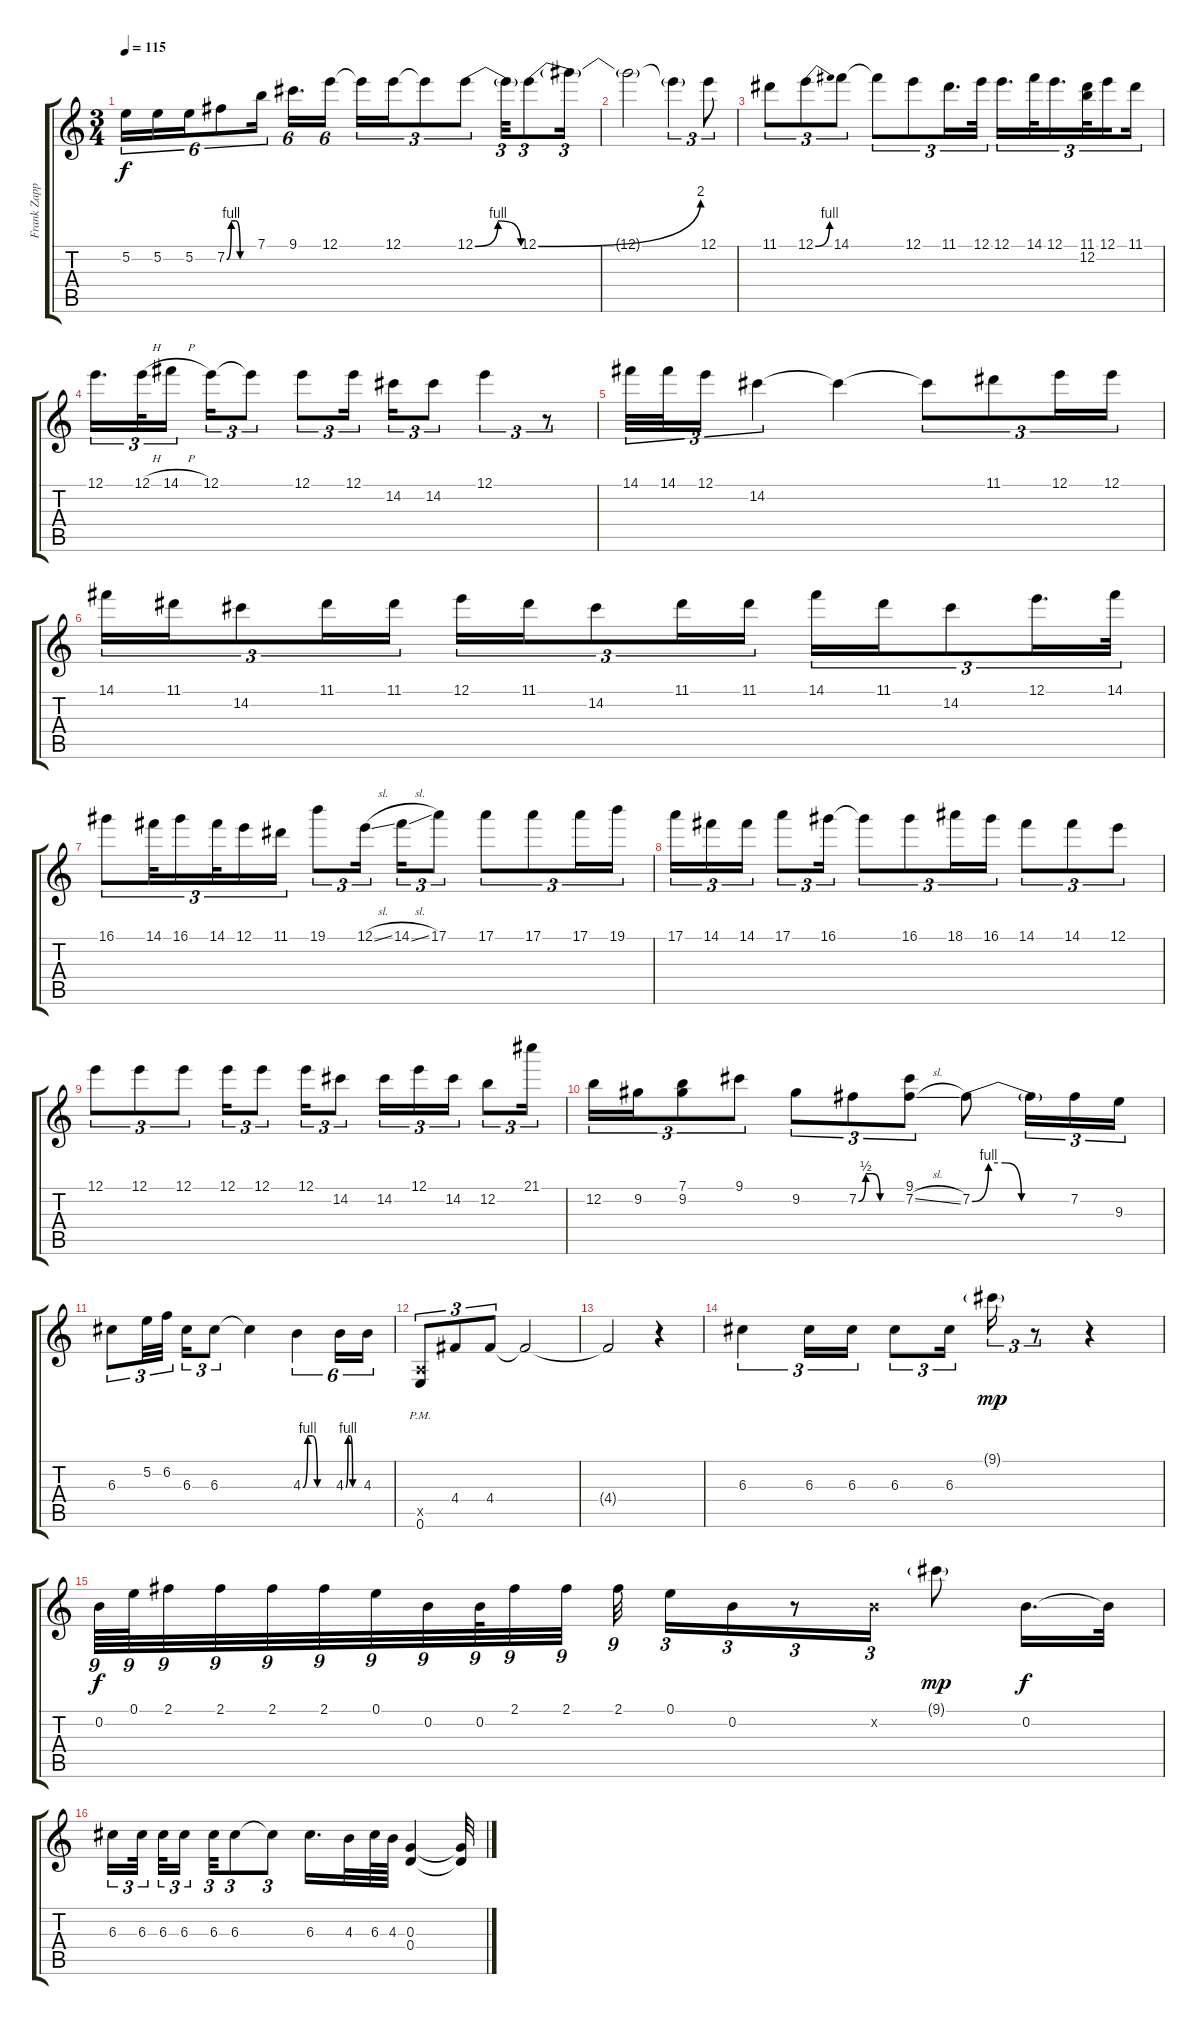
\track ("Frank Zappa" "Frank Zapp") {instrument distortionguitar}
\staff {score tabs}
\tuning (E4 B3 G3 D3 A2 E2) {hide}
\ts (3 4)
\tempo 115
\clef g2
\ks c
5.2.16{tu (6 4) dy f} 5.2.16{tu (6 4)} 5.2.16{tu (6 4)} 7.2{be (custom 0 0 10 4 20 4 30 0 60 0)}.8{tu (6 4)} 7.1.16{tu (6 4)} 9.1.16{d tu (6 4)} 12.1.16{tu (6 4)} 12.1{t}.16{tu (3 2)} 12.1.16{tu (3 2)} 12.1{t}.8{tu (3 2)} 12.1{be (bendrelease 0 0 40 4 40 4 60 0)}.8{tu (3 2)} 12.1{t}.32{tu (3 2)} 12.1{be (bend 0 0 60 8)}.8{tu (3 2)} 12.1{t}.16{tu (3 2)} |
12.1{t}.2 12.1{t}.4{tu (3 2)} 12.1.8{tu (3 2)} |
11.1.8{tu (3 2)} 12.1{be (bend 0 0 60 4)}.8{tu (3 2)} 14.1.8{tu (3 2)} 14.1{t}.8{tu (3 2)} 12.1.8{tu (3 2)} 11.1.16{d tu (3 2)} 12.1.32{tu (3 2)} 12.1.16{d tu (3 2)} 14.1.32{tu (3 2)} 12.1.16{d tu (3 2)} (11.1 12.2).32{tu (3 2)} 12.1.16{tu (3 2) beam splitsecondary} 11.1.16{tu (3 2)} |
12.1.16{d tu (3 2)} 12.1{h}.32{tu (3 2)} 14.1{h}.16{tu (3 2) beam splitsecondary} 12.1.16{tu (3 2)} 12.1{t}.8{tu (3 2)} 12.1.8{tu (3 2)} 12.1.16{tu (3 2) beam splitsecondary} 14.2.16{tu (3 2)} 14.2.8{tu (3 2)} 12.1.4{tu (3 2)} r.8{tu (3 2)} |
14.1.32{tu (3 2)} 14.1.32{tu (3 2)} 12.1.16{tu (3 2)} 14.2.4{tu (3 2)} 14.2{t}.4 14.2{t}.8{tu (3 2)} 11.1.8{tu (3 2)} 12.1.16{tu (3 2)} 12.1.16{tu (3 2)} |
14.1.16{tu (3 2)} 11.1.16{tu (3 2)} 14.2.8{tu (3 2)} 11.1.16{tu (3 2)} 11.1.16{tu (3 2)} 12.1.16{tu (3 2)} 11.1.16{tu (3 2)} 14.2.8{tu (3 2)} 11.1.16{tu (3 2)} 11.1.16{tu (3 2)} 14.1.16{tu (3 2)} 11.1.16{tu (3 2)} 14.2.8{tu (3 2)} 12.1.16{d tu (3 2)} 14.1.32{tu (3 2)} |
16.1.8{tu (3 2)} 14.1.32{tu (3 2)} 16.1.16{tu (3 2)} 14.1.32{tu (3 2)} 12.1.16{tu (3 2)} 11.1.16{tu (3 2)} 19.1.8{tu (3 2)} 12.1{sl}.16{tu (3 2) beam splitsecondary} 14.1{sl}.16{tu (3 2)} 17.1.8{tu (3 2)} 17.1.8{tu (3 2)} 17.1.8{tu (3 2)} 17.1.16{tu (3 2)} 19.1.16{tu (3 2)} |
17.1.16{tu (3 2)} 14.1.16{tu (3 2)} 14.1.16{tu (3 2)} 17.1.8{tu (3 2)} 16.1.16{tu (3 2)} 16.1{t}.8{tu (3 2)} 16.1.8{tu (3 2)} 18.1.16{tu (3 2)} 16.1.16{tu (3 2)} 14.1.8{tu (3 2)} 14.1.8{tu (3 2)} 12.1.8{tu (3 2)} |
12.1.8{tu (3 2)} 12.1.8{tu (3 2)} 12.1.8{tu (3 2)} 12.1.16{tu (3 2)} 12.1.8{tu (3 2)} 12.1.16{tu (3 2)} 14.2.8{tu (3 2)} 14.2.16{tu (3 2)} 12.1.16{tu (3 2)} 14.2.16{tu (3 2)} 12.2.8{tu (3 2)} 21.1.16{tu (3 2)} |
12.2.16{tu (3 2)} 9.2.16{tu (3 2)} (7.1 9.2).8{tu (3 2)} 9.1.8{tu (3 2)} 9.2.8{tu (3 2)} 7.2{be (custom 0 0 10 2 20 2 30 0 60 0)}.8{tu (3 2)} (9.1 7.2{sl}).8{tu (3 2)} 7.2{be (custom 0 0 10 4 20 4 30 0 60 0)}.8 7.2{t}.16{tu (3 2)} 7.2.16{tu (3 2)} 9.3.16{tu (3 2)} |
6.3.8{tu (3 2)} 5.2.32{tu (3 2)} 6.2.32{tu (3 2) beam splitsecondary} 6.3.16{tu (3 2)} 6.3.8{tu (3 2)} 6.3{t}.4 4.3{be (custom 0 0 10 4 20 4 30 0 60 0)}.4{tu (6 4)} 4.3{be (custom 0 0 10 4 20 4 30 0 60 0)}.16{tu (6 4)} 4.3.16{tu (6 4)} |
(0.5{x} 0.6{pm}).8{tu (3 2)} 4.4.8{tu (3 2)} 4.4.8{tu (3 2)} 4.4{t}.2 |
4.4{t}.2 r.4 |
6.3.4{tu (3 2)} 6.3.16{tu (3 2)} 6.3.16{tu (3 2)} 6.3.8{tu (3 2)} 6.3.16{tu (3 2)} 9.1{g}.16{tu (3 2) dy mp} r.8{tu (3 2)} r.4 |
0.2.64{tu (9 8) dy f} 0.1.64{tu (9 8)} 2.1.32{tu (9 8)} 2.1.32{tu (9 8)} 2.1.32{tu (9 8)} 2.1.32{tu (9 8)} 0.1.32{tu (9 8)} 0.2.32{tu (9 8)} 0.2.64{tu (9 8)} 2.1.32{tu (9 8)} 2.1.32{tu (9 8)} 2.1.32{tu (9 8)} 0.1.16{tu (3 2)} 0.2.16{tu (3 2)} r.8{tu (3 2)} 0.2{x}.16{tu (3 2)} 9.1{g}.8{dy mp} 0.2.16{d dy f} 0.2{t}.32 |
6.3.16{tu (3 2)} 6.3.32{tu (3 2) beam splitsecondary} 6.3.32{tu (3 2)} 6.3.16{tu (3 2) beam splitsecondary} 6.3.32{tu (3 2)} 6.3.8{tu (3 2)} 6.3{t}.8{tu (3 2)} 6.3.16{d} 4.3.32 6.3.64 4.3.64 (0.3 0.4).4 (0.3{t} 0.4{t}).32
